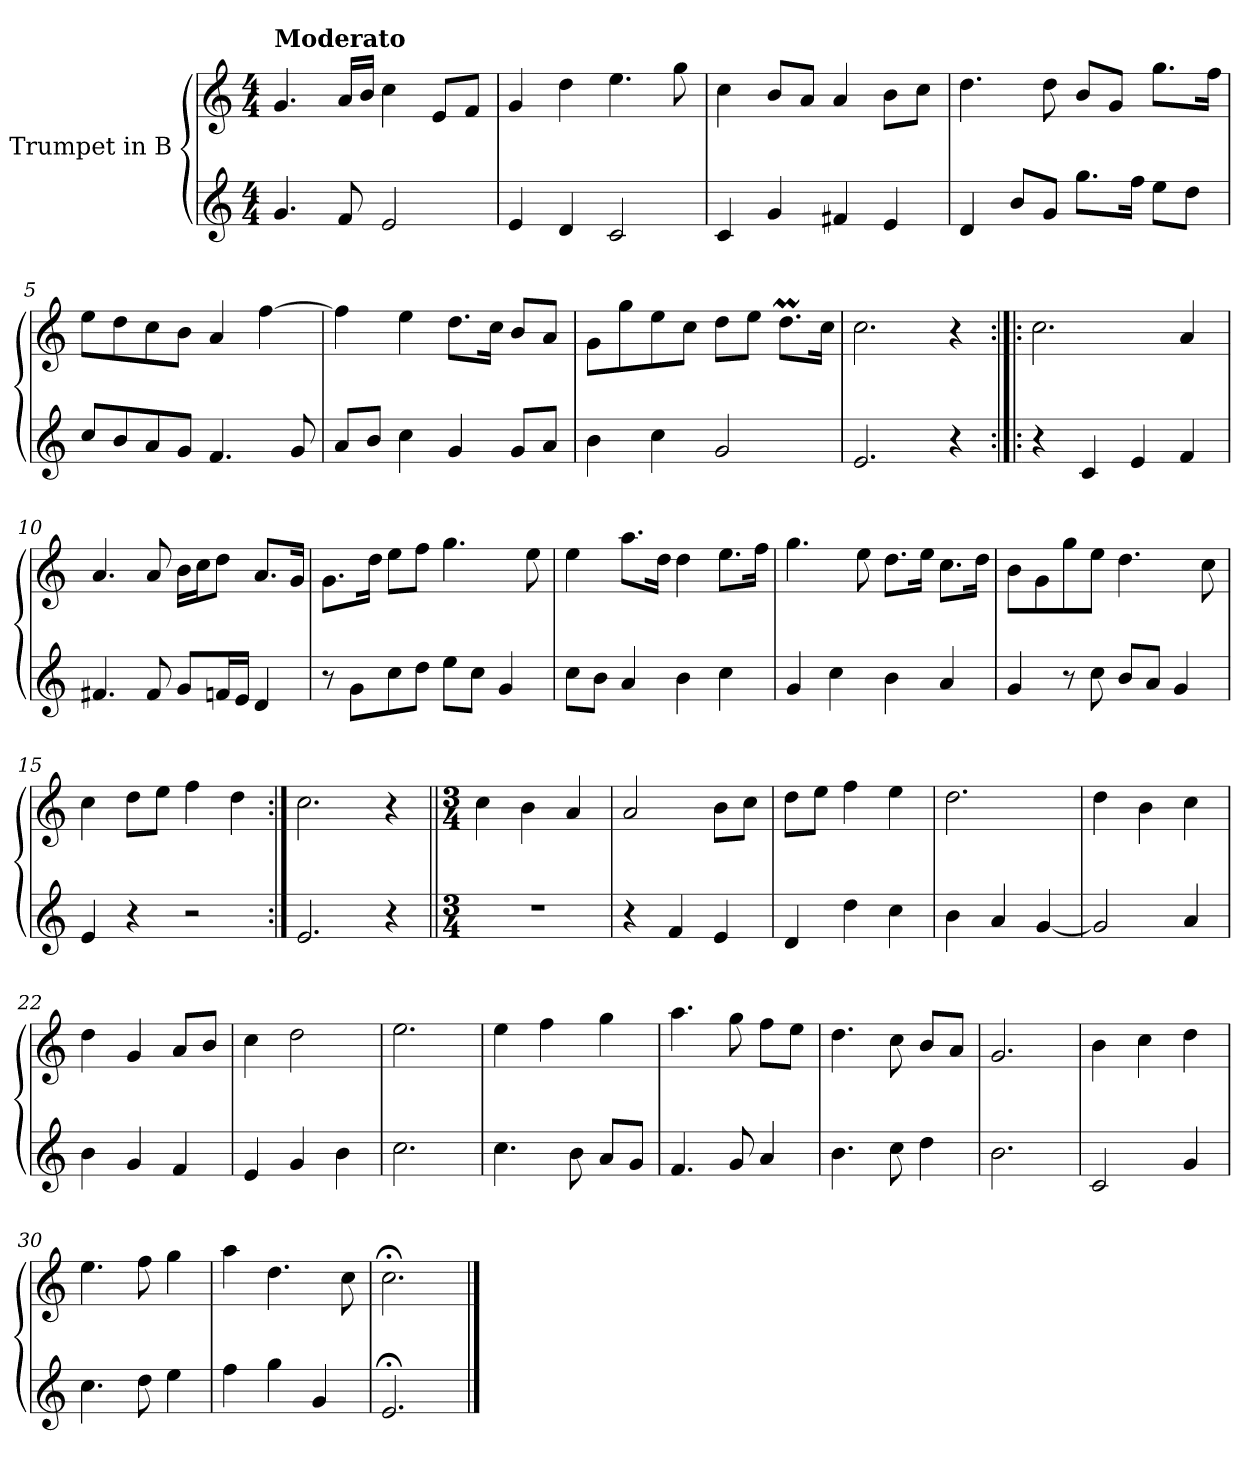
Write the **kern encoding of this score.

**kern	**kern
*part2	*part1
*staff2	*staff1
*I"Trumpet in Bb 2	*I"Trumpet in Bb 1
*clefG2	*clefG2
*ITrd1c2	*ITrd1c2
*k[b-e-]	*k[b-e-]
*B-:	*B-:
*M4/4	*M4/4
*MM90	*MM90
=1	=1
!	!LO:TX:a:B:t=Moderato
4.f/	4.f/
8e-/	16g/LL
.	16a/JJ
2d/	4b-\
.	8d/L
.	8e-/J
=2	=2
4d/	4f/
4c/	4cc\
2B-/	4.dd\
.	8ff\
=3	=3
4B-/	4b-\
4f/	8a/L
.	8g/J
4en/	4g/
4d/	8a\L
.	8b-\J
=4	=4
4c/	4.cc\
8a/L	.
8f/J	8cc\
8.ff\L	8a/L
.	8f/J
16ee-\Jk	.
8dd\L	8.ff\L
8cc\J	.
.	16ee-\Jk
=5	=5
8b-/L	8dd\L
8a/	8cc\
8g/	8b-\
8f/J	8a\J
4.e-/	4g/
.	[4ee-\
8f/	.
!!LO:LB:g=z
=6	=6
8g/L	4ee-\]
8a/J	.
4b-\	4dd\
4f/	8.cc\L
.	16b-\Jk
8f/L	8a/L
8g/J	8g/J
=7	=7
4a\	8f\L
.	8ff\
4b-\	8dd\
.	8b-\J
2f/	8cc\L
.	8dd\J
.	8.ccM\L
.	16b-\Jk
=8	=8
2.d/	2.b-\
4r	4r
=9:|!|:	=9:|!|:
4r	2.b-\
4B-/	.
4d/	.
4e-/	4g/
=10	=10
4.en/	4.g/
8e/	8g/
8f/L	16a\LL
.	16b-\J
16e-X/L	8cc\J
16d/JJ	.
4c/	8.g/L
.	16f/Jk
!!LO:LB:g=z
=11	=11
8r	8.f\L
8f\L	.
.	16cc\Jk
8b-\	8dd\L
8cc\J	8ee-\J
8dd\L	4.ff\
8b-\J	.
4f/	.
.	8dd\
=12	=12
8b-\L	4dd\
8a\J	.
4g/	8.gg\L
.	16cc\Jk
4a\	4cc\
4b-\	8.dd\L
.	16ee-\Jk
=13	=13
4f/	4.ff\
4b-\	.
.	8dd\
4a\	8.cc\L
.	16dd\Jk
4g/	8.b-\L
.	16cc\Jk
=14	=14
4f/	8a\L
.	8f\
8r	8ff\
8b-\	8dd\J
8a/L	4.cc\
8g/J	.
4f/	.
.	8b-\
=15	=15
4d/	4b-\
4r	8cc\L
.	8dd\J
2r	4ee-\
.	4cc\
=16:|!	=16:|!
2.d/	2.b-\
4r	4r
!!LO:LB:g=z
=17||	=17||
*M3/4	*M3/4
2.r	4b-\
.	4a\
.	4g/
=18	=18
4r	2g/
4e-/	.
4d/	8a\L
.	8b-\J
=19	=19
4c/	8cc\L
.	8dd\J
4cc\	4ee-\
4b-\	4dd\
=20	=20
4a\	2.cc\
4g/	.
[4f/	.
=21	=21
2f/]	4cc\
.	4a\
4g/	4b-\
=22	=22
4a\	4cc\
4f/	4f/
4e-/	8g/L
.	8a/J
=23	=23
4d/	4b-\
4f/	2cc\
4a\	.
=24	=24
2.b-\	2.dd\
!!LO:LB:g=z
=25	=25
4.b-\	4dd\
.	4ee-\
8a\	.
8g/L	4ff\
8f/J	.
=26	=26
4.e-/	4.gg\
8f/	8ff\
4g/	8ee-\L
.	8dd\J
=27	=27
4.a\	4.cc\
8b-\	8b-\
4cc\	8a/L
.	8g/J
=28	=28
2.a\	2.f/
=29	=29
2B-/	4a\
.	4b-\
4f/	4cc\
=30	=30
4.b-\	4.dd\
8cc\	8ee-\
4dd\	4ff\
=31	=31
4ee-\	4gg\
4ff\	4.cc\
4f/	.
.	8b-\
=32	=32
2.d;</	2.b-;<\
==	==
*-	*-
